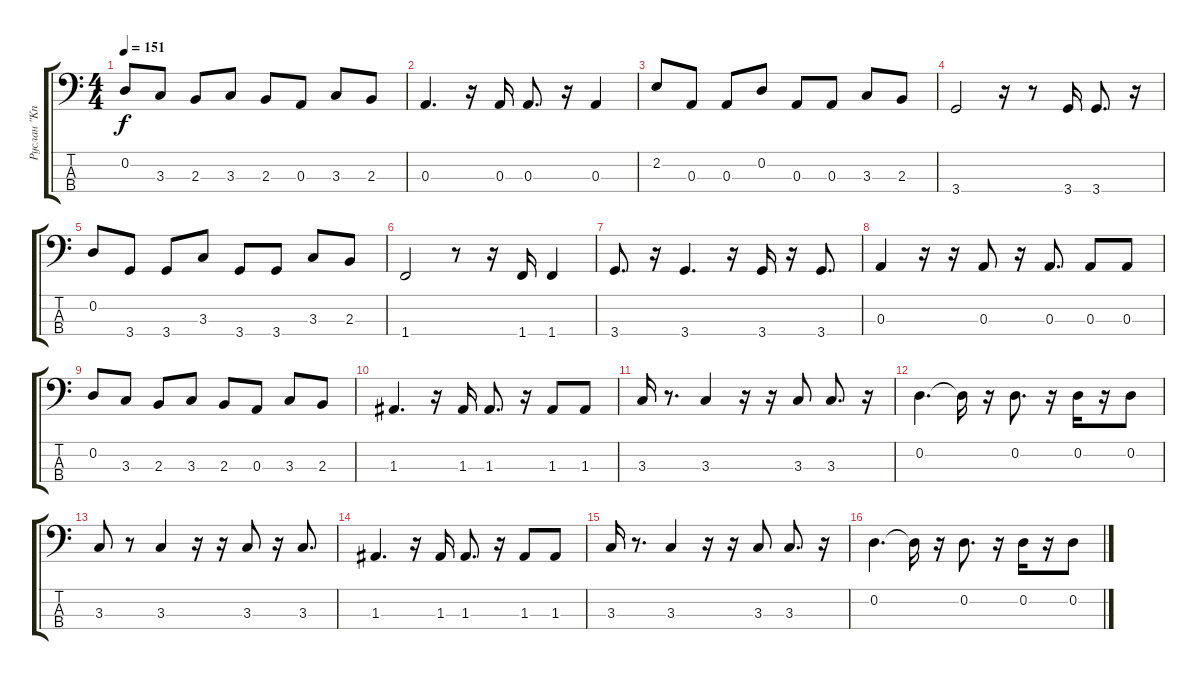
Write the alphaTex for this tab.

\track ("Руслан \"Kniaz\"" "Руслан \"Kn") {instrument electricbassfinger}
\staff {score tabs}
\tuning (G2 D2 A1 E1) {hide}
\ts (4 4)
\tempo 151
\clef f4
\ks c
0.2.8{dy f} 3.3.8 2.3.8 3.3.8 2.3.8 0.3.8 3.3.8 2.3.8 |
0.3.4{d} r.16 0.3.16 0.3.8{d} r.16 0.3.4 |
2.2.8 0.3.8 0.3.8 0.2.8 0.3.8 0.3.8 3.3.8 2.3.8 |
3.4.2 r.16 r.8 3.4.16 3.4.8{d} r.16 |
0.2.8 3.4.8 3.4.8 3.3.8 3.4.8 3.4.8 3.3.8 2.3.8 |
1.4.2 r.8 r.16 1.4.16 1.4.4 |
3.4.8{d} r.16 3.4.4{d} r.16 3.4.16 r.16 3.4.8{d} |
0.3.4 r.16 r.16 0.3.8 r.16 0.3.8{d} 0.3.8 0.3.8 |
0.2.8 3.3.8 2.3.8 3.3.8 2.3.8 0.3.8 3.3.8 2.3.8 |
1.3.4{d} r.16 1.3.16 1.3.8{d} r.16 1.3.8 1.3.8 |
3.3.16 r.8{d} 3.3.4 r.16 r.16 3.3.8 3.3.8{d} r.16 |
0.2.4{d} 0.2{t}.16 r.16 0.2.8{d} r.16 0.2.16 r.16 0.2.8 |
3.3.8 r.8 3.3.4 r.16 r.16 3.3.8 r.16 3.3.8{d} |
1.3.4{d} r.16 1.3.16 1.3.8{d} r.16 1.3.8 1.3.8 |
3.3.16 r.8{d} 3.3.4 r.16 r.16 3.3.8 3.3.8{d} r.16 |
0.2.4{d} 0.2{t}.16 r.16 0.2.8{d} r.16 0.2.16 r.16 0.2.8
